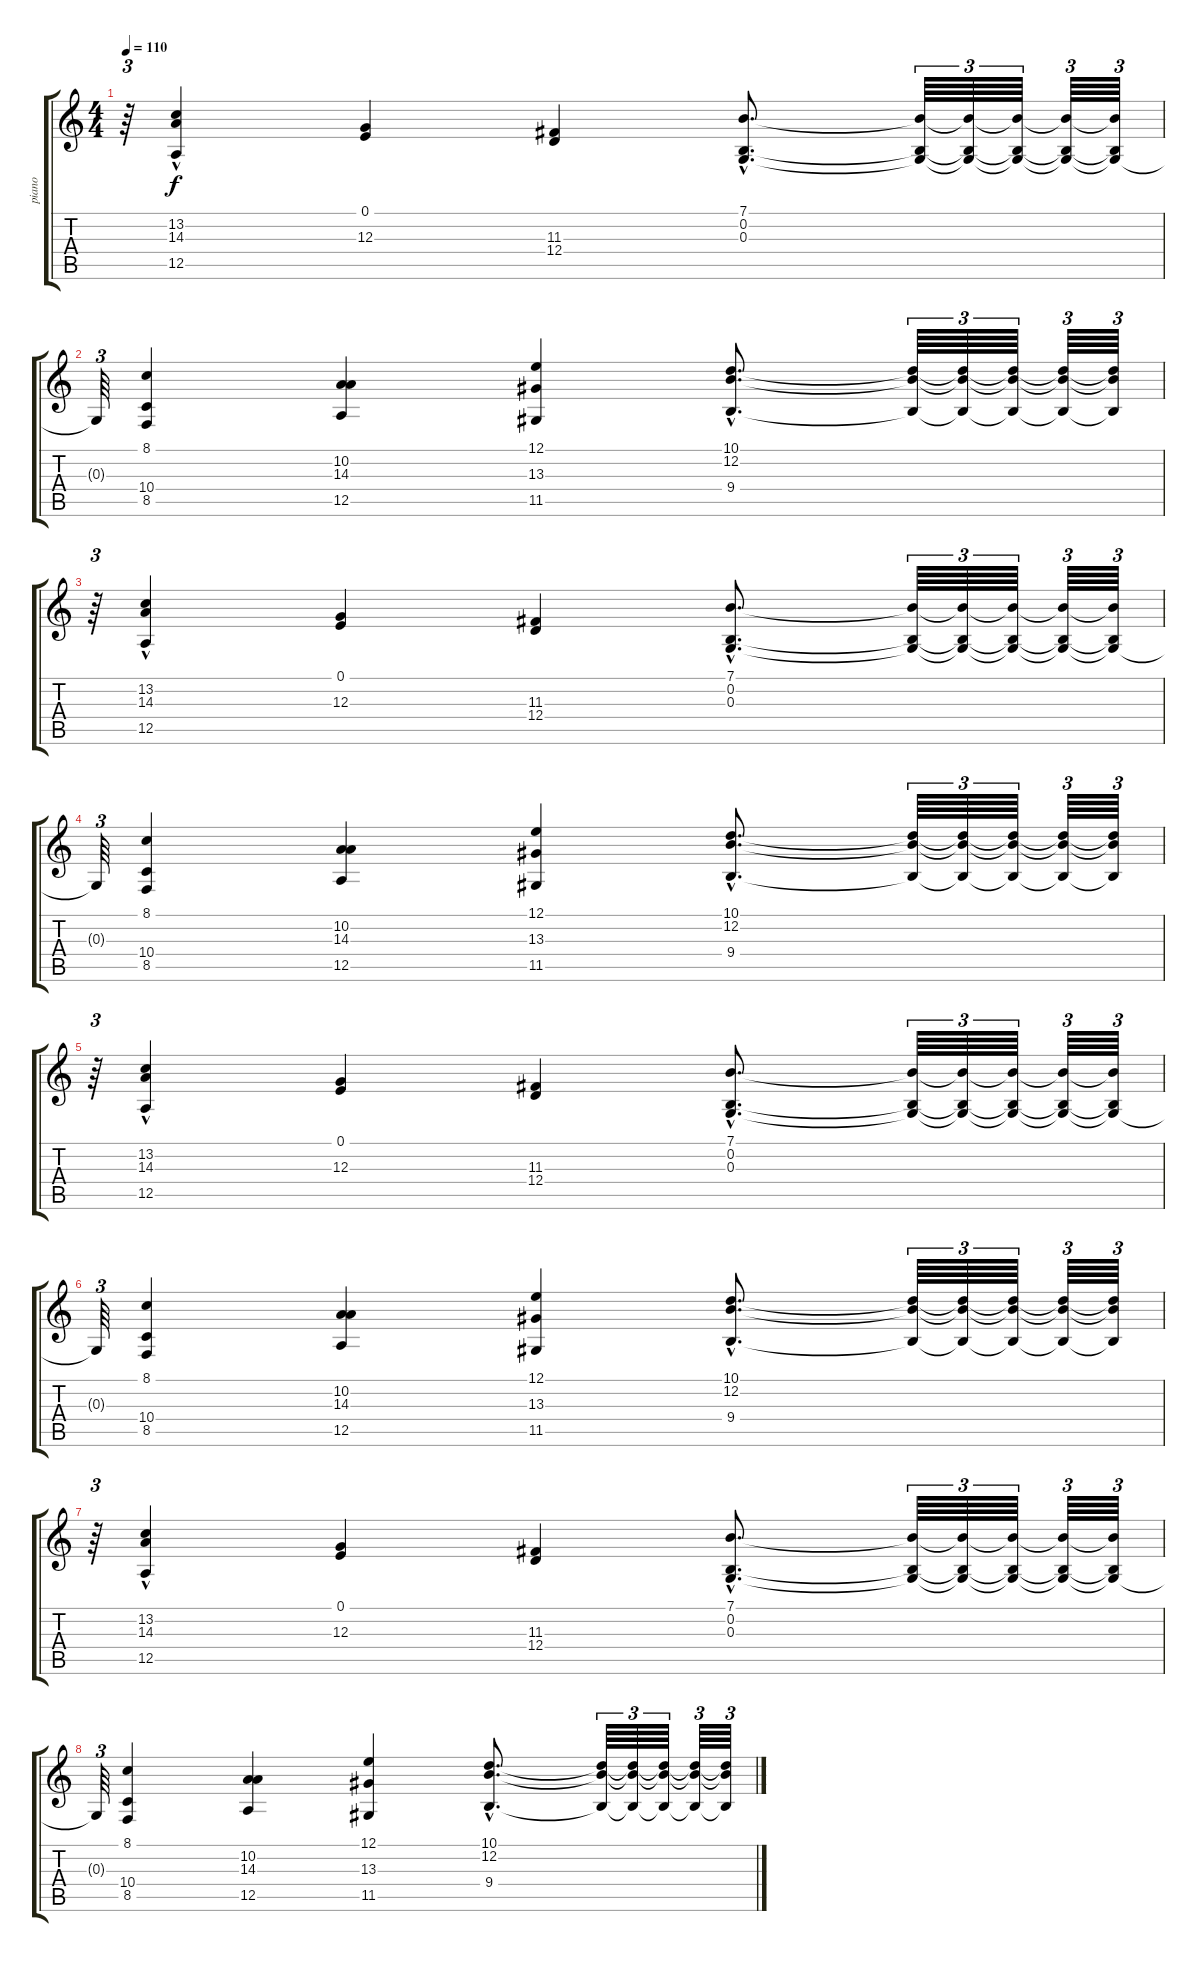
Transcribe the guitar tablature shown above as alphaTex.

\track ("piano" "piano") {instrument acousticgrandpiano}
\staff {score tabs}
\tuning (E4 B3 G3 D3 A2 E2) {hide}
\ts (4 4)
\tempo 110
\clef g2
\ks c
r.64{tu (3 2) dy f} (13.2 14.3 12.5{hac}).4 (0.1 12.3).4 (11.3 12.4).4 (7.1{hac} 0.2{hac} 0.3{hac}).8{d} (7.1{t} 0.2{t} 0.3{t}).64{tu (3 2)} (7.1{t} 0.2{t} 0.3{t}).64{tu (3 2)} (7.1{t} 0.2{t} 0.3{t}).64{tu (3 2)} (7.1{t} 0.2{t} 0.3{t}).64{tu (3 2)} (7.1{t} 0.2{t} 0.3{t}).64{tu (3 2)} |
0.3{t}.64{tu (3 2)} (8.1 10.4 8.5).4 (10.2 14.3 12.5).4 (12.1 13.3 11.5).4 (10.1{hac} 12.2{hac} 9.4{hac}).8{d} (10.1{t} 12.2{t} 9.4{t}).64{tu (3 2)} (10.1{t} 12.2{t} 9.4{t}).64{tu (3 2)} (10.1{t} 12.2{t} 9.4{t}).64{tu (3 2)} (10.1{t} 12.2{t} 9.4{t}).64{tu (3 2)} (10.1{t} 12.2{t} 9.4{t}).64{tu (3 2)} |
r.64{tu (3 2)} (13.2 14.3 12.5{hac}).4{volume 8} (0.1 12.3).4 (11.3 12.4).4 (7.1{hac} 0.2{hac} 0.3{hac}).8{d} (7.1{t} 0.2{t} 0.3{t}).64{tu (3 2)} (7.1{t} 0.2{t} 0.3{t}).64{tu (3 2)} (7.1{t} 0.2{t} 0.3{t}).64{tu (3 2)} (7.1{t} 0.2{t} 0.3{t}).64{tu (3 2)} (7.1{t} 0.2{t} 0.3{t}).64{tu (3 2)} |
0.3{t}.64{tu (3 2)} (8.1 10.4 8.5).4 (10.2 14.3 12.5).4 (12.1 13.3 11.5).4 (10.1{hac} 12.2{hac} 9.4{hac}).8{d} (10.1{t} 12.2{t} 9.4{t}).64{tu (3 2)} (10.1{t} 12.2{t} 9.4{t}).64{tu (3 2)} (10.1{t} 12.2{t} 9.4{t}).64{tu (3 2)} (10.1{t} 12.2{t} 9.4{t}).64{tu (3 2)} (10.1{t} 12.2{t} 9.4{t}).64{tu (3 2)} |
r.64{tu (3 2)} (13.2 14.3 12.5{hac}).4{volume 7} (0.1 12.3).4 (11.3 12.4).4{volume 6} (7.1{hac} 0.2{hac} 0.3{hac}).8{d} (7.1{t} 0.2{t} 0.3{t}).64{tu (3 2)} (7.1{t} 0.2{t} 0.3{t}).64{tu (3 2)} (7.1{t} 0.2{t} 0.3{t}).64{tu (3 2)} (7.1{t} 0.2{t} 0.3{t}).64{tu (3 2)} (7.1{t} 0.2{t} 0.3{t}).64{tu (3 2)} |
0.3{t}.64{tu (3 2)} (8.1 10.4 8.5).4{volume 5} (10.2 14.3 12.5).4 (12.1 13.3 11.5).4{volume 4} (10.1{hac} 12.2{hac} 9.4{hac}).8{d} (10.1{t} 12.2{t} 9.4{t}).64{tu (3 2)} (10.1{t} 12.2{t} 9.4{t}).64{tu (3 2)} (10.1{t} 12.2{t} 9.4{t}).64{tu (3 2)} (10.1{t} 12.2{t} 9.4{t}).64{tu (3 2)} (10.1{t} 12.2{t} 9.4{t}).64{tu (3 2)} |
r.64{tu (3 2)} (13.2 14.3 12.5{hac}).4{volume 3} (0.1 12.3).4 (11.3 12.4).4{volume 2} (7.1{hac} 0.2{hac} 0.3{hac}).8{d} (7.1{t} 0.2{t} 0.3{t}).64{tu (3 2)} (7.1{t} 0.2{t} 0.3{t}).64{tu (3 2)} (7.1{t} 0.2{t} 0.3{t}).64{tu (3 2)} (7.1{t} 0.2{t} 0.3{t}).64{tu (3 2)} (7.1{t} 0.2{t} 0.3{t}).64{tu (3 2)} |
0.3{t}.64{tu (3 2)} (8.1 10.4 8.5).4{volume 2} (10.2 14.3 12.5).4 (12.1 13.3 11.5).4{volume 0} (10.1{hac} 12.2{hac} 9.4{hac}).8{d} (10.1{t} 12.2{t} 9.4{t}).64{tu (3 2)} (10.1{t} 12.2{t} 9.4{t}).64{tu (3 2)} (10.1{t} 12.2{t} 9.4{t}).64{tu (3 2)} (10.1{t} 12.2{t} 9.4{t}).64{tu (3 2)} (10.1{t} 12.2{t} 9.4{t}).64{tu (3 2)}
